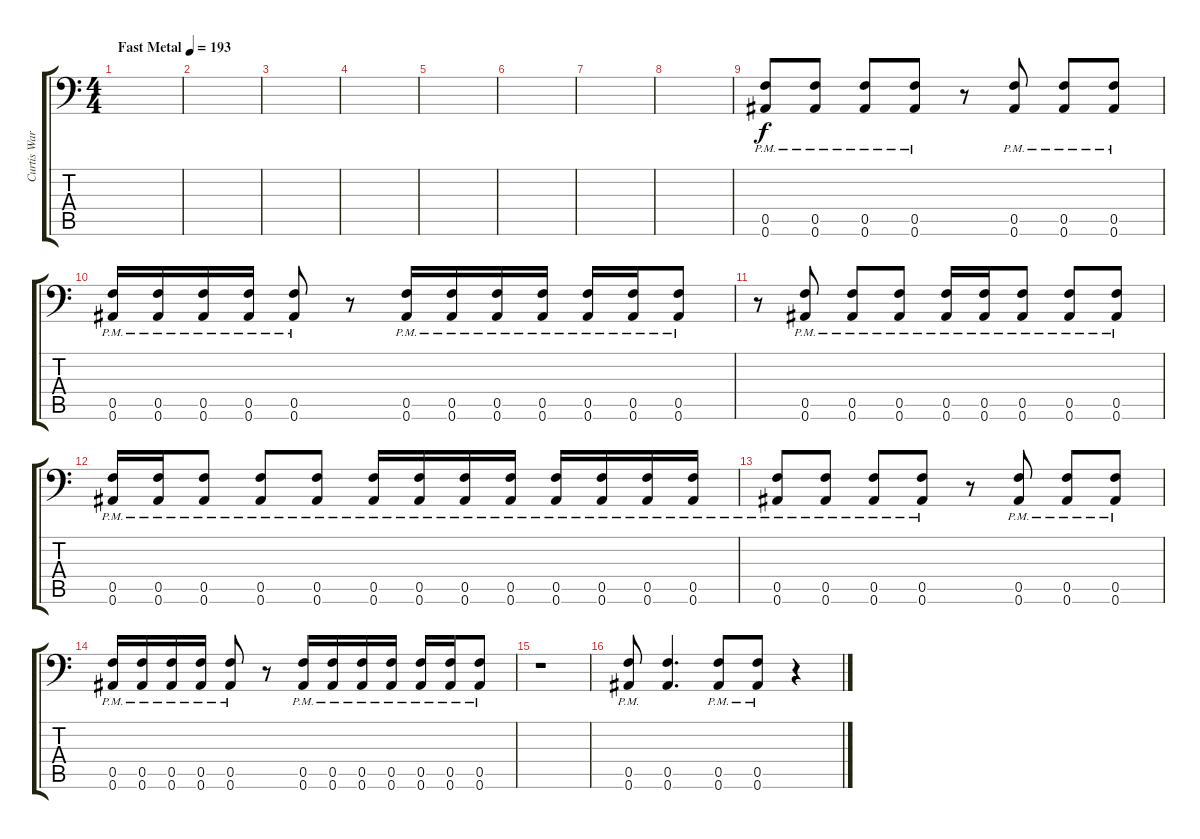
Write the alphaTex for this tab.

\track ("Curtis Ward" "Curtis War") {instrument distortionguitar}
\staff {score tabs}
\tuning (C4 G3 Eb3 Bb2 F2 Bb1) {hide}
\ts (4 4)
\tempo (193 "Fast Metal")
\clef f4
\ks c
|
|
|
|
|
|
|
|
(0.5{pm} 0.6{pm}).8 (0.5{pm} 0.6{pm}).8 (0.5{pm} 0.6{pm}).8 (0.5{pm} 0.6{pm}).8 r.8 (0.5{pm} 0.6{pm}).8 (0.5{pm} 0.6{pm}).8 (0.5{pm} 0.6{pm}).8 |
(0.5{pm} 0.6{pm}).16 (0.5{pm} 0.6{pm}).16 (0.5{pm} 0.6{pm}).16 (0.5{pm} 0.6{pm}).16 (0.5{pm} 0.6{pm}).8 r.8 (0.5{pm} 0.6{pm}).16 (0.5{pm} 0.6{pm}).16 (0.5{pm} 0.6{pm}).16 (0.5{pm} 0.6{pm}).16 (0.5{pm} 0.6{pm}).16 (0.5{pm} 0.6{pm}).16 (0.5{pm} 0.6{pm}).8 |
r.8 (0.5{pm} 0.6{pm}).8 (0.5{pm} 0.6{pm}).8 (0.5{pm} 0.6{pm}).8 (0.5{pm} 0.6{pm}).16 (0.5{pm} 0.6{pm}).16 (0.5{pm} 0.6{pm}).8 (0.5{pm} 0.6{pm}).8 (0.5{pm} 0.6{pm}).8 |
(0.5{pm} 0.6{pm}).16 (0.5{pm} 0.6{pm}).16 (0.5{pm} 0.6{pm}).8 (0.5{pm} 0.6{pm}).8 (0.5{pm} 0.6{pm}).8 (0.5{pm} 0.6{pm}).16 (0.5{pm} 0.6{pm}).16 (0.5{pm} 0.6{pm}).16 (0.5{pm} 0.6{pm}).16 (0.5{pm} 0.6{pm}).16 (0.5{pm} 0.6{pm}).16 (0.5{pm} 0.6{pm}).16 (0.5{pm} 0.6{pm}).16 |
(0.5{pm} 0.6{pm}).8 (0.5{pm} 0.6{pm}).8 (0.5{pm} 0.6{pm}).8 (0.5{pm} 0.6{pm}).8 r.8 (0.5{pm} 0.6{pm}).8 (0.5{pm} 0.6{pm}).8 (0.5{pm} 0.6{pm}).8 |
(0.5{pm} 0.6{pm}).16 (0.5{pm} 0.6{pm}).16 (0.5{pm} 0.6{pm}).16 (0.5{pm} 0.6{pm}).16 (0.5{pm} 0.6{pm}).8 r.8 (0.5{pm} 0.6{pm}).16 (0.5{pm} 0.6{pm}).16 (0.5{pm} 0.6{pm}).16 (0.5{pm} 0.6{pm}).16 (0.5{pm} 0.6{pm}).16 (0.5{pm} 0.6{pm}).16 (0.5{pm} 0.6{pm}).8 |
r.1 |
(0.5{pm} 0.6{pm}).8 (0.5 0.6).4{d} (0.5{pm} 0.6{pm}).8 (0.5{pm} 0.6{pm}).8 r.4
